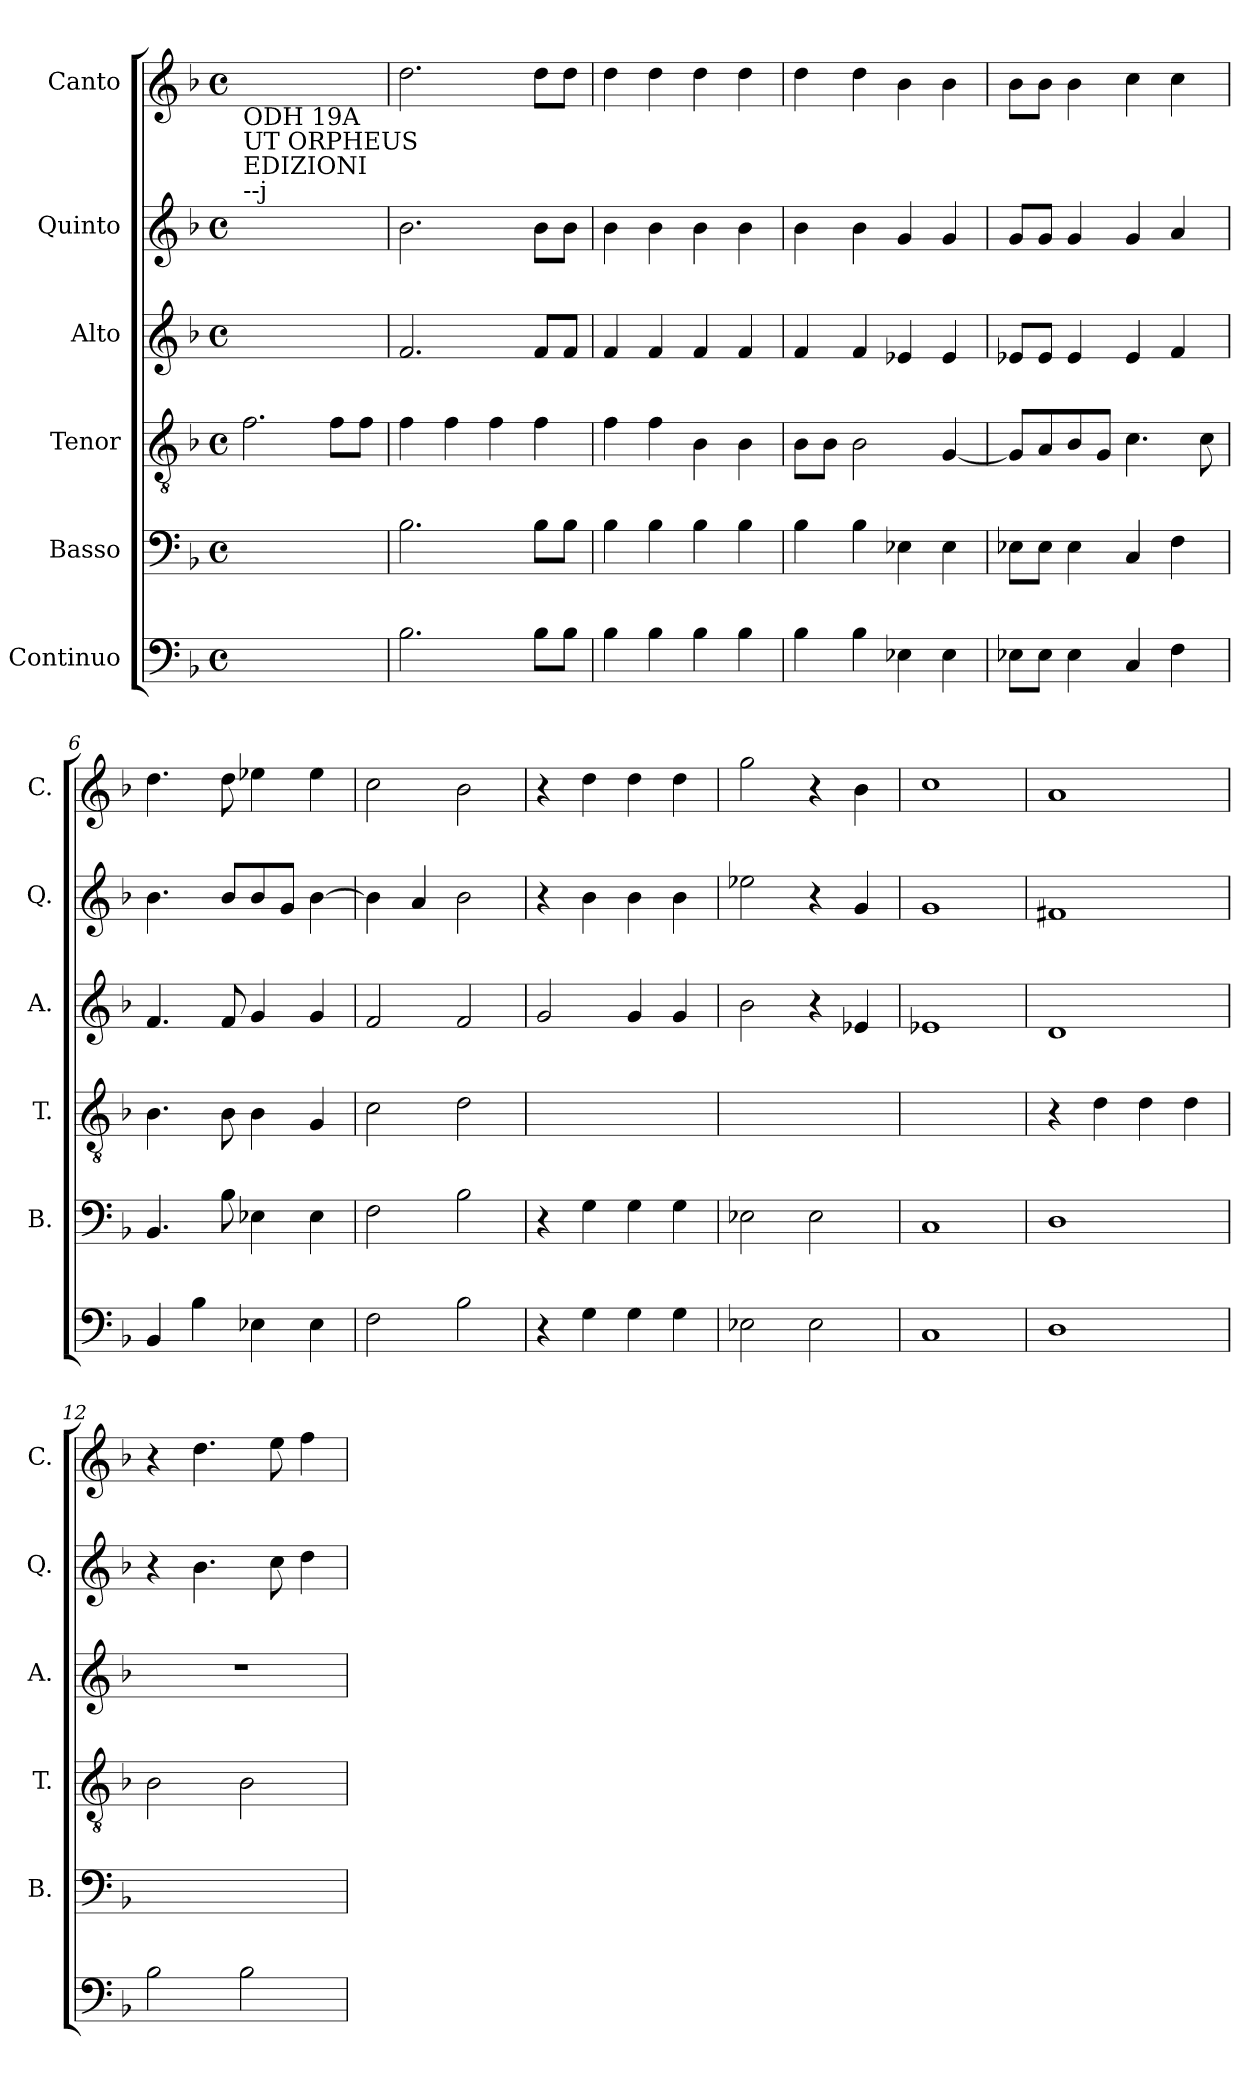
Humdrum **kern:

**kern	**kern	**kern	**kern	**kern	**kern
*part6	*part5	*part4	*part3	*part2	*part1
*staff6	*staff5	*staff4	*staff3	*staff2	*staff1
*I"Continuo	*I"Basso	*I"Tenor	*I"Alto	*I"Quinto	*I"Canto
*	*I'B.	*I'T.	*I'A.	*I'Q.	*I'C.
*clefF4	*clefF4	*clefGv2	*clefG2	*clefG2	*clefG2
*k[b-]	*k[b-]	*k[b-]	*k[b-]	*k[b-]	*k[b-]
*F:	*F:	*F:	*F:	*F:	*F:
*M4/4	*M4/4	*M4/4	*M4/4	*M4/4	*M4/4
*met(c)	*met(c)	*met(c)	*met(c)	*met(c)	*met(c)
=1	=1	=1	=1	=1	=1
!	!	!	!	!	!LO:TX:b:t=ODH 19A
!	!	!	!	!	!LO:TX:b:t=UT ORPHEUS
!	!	!	!	!	!LO:TX:b:t=EDIZIONI
!	!	!	!	!	!LO:TX:b:t=--j
1ryy	1ryy	2.f\	1ryy	1ryy	1ryy
.	.	8f\L	.	.	.
.	.	8f\J	.	.	.
=2	=2	=2	=2	=2	=2
2.B-\	2.B-\	4f\	2.f/	2.b-\	2.dd\
.	.	4f\	.	.	.
.	.	4f\	.	.	.
8B-\L	8B-\L	4f\	8f/L	8b-\L	8dd\L
8B-\J	8B-\J	.	8f/J	8b-\J	8dd\J
=3	=3	=3	=3	=3	=3
4B-\	4B-\	4f\	4f/	4b-\	4dd\
4B-\	4B-\	4f\	4f/	4b-\	4dd\
4B-\	4B-\	4B-\	4f/	4b-\	4dd\
4B-\	4B-\	4B-\	4f/	4b-\	4dd\
=4	=4	=4	=4	=4	=4
4B-\	4B-\	8B-\L	4f/	4b-\	4dd\
.	.	8B-\J	.	.	.
4B-\	4B-\	2B-\	4f/	4b-\	4dd\
4E-X\	4E-X\	.	4e-X/	4g/	4b-\
4E-\	4E-\	[4G/	4e-/	4g/	4b-\
=5	=5	=5	=5	=5	=5
8E-X\L	8E-X\L	8G/L]	8e-X/L	8g/L	8b-\L
8E-\J	8E-\J	8A/	8e-/J	8g/J	8b-\J
4E-\	4E-\	8B-/	4e-/	4g/	4b-\
.	.	8G/J	.	.	.
4C/	4C/	4.c\	4e-/	4g/	4cc\
4F\	4F\	.	4f/	4a/	4cc\
.	.	8c\	.	.	.
!!LO:LB:g=z
=6	=6	=6	=6	=6	=6
4BB-/	4.BB-/	4.B-\	4.f/	4.b-\	4.dd\
4B-\	.	.	.	.	.
.	8B-\	8B-\	8f/	8b-/L	8dd\
4E-X\	4E-X\	4B-\	4g/	8b-/	4ee-X\
.	.	.	.	8g/J	.
4E-\	4E-\	4G/	4g/	[4b-\	4ee-\
=7	=7	=7	=7	=7	=7
2F\	2F\	2c\	2f/	4b-\]	2cc\
.	.	.	.	4a/	.
2B-\	2B-\	2d\	2f/	2b-\	2b-\
=8	=8	=8	=8	=8	=8
4r	4r	1ryy	2g/	4r	4r
4G\	4G\	.	.	4b-\	4dd\
4G\	4G\	.	4g/	4b-\	4dd\
4G\	4G\	.	4g/	4b-\	4dd\
=9	=9	=9	=9	=9	=9
2E-X\	2E-X\	1ryy	2b-\	2ee-X\	2gg\
2E-\	2E-\	.	4r	4r	4r
.	.	.	4e-X/	4g/	4b-\
=10	=10	=10	=10	=10	=10
1C	1C	1ryy	1e-X	1g	1cc
=11	=11	=11	=11	=11	=11
1D	1D	4r	1d	1f#X	1a
.	.	4d\	.	.	.
.	.	4d\	.	.	.
.	.	4d\	.	.	.
!!LO:PB:g=z
=12	=12	=12	=12	=12	=12
2B-\	1ryy	2B-\	1r	4r	4r
.	.	.	.	4.b-\	4.dd\
2B-\	.	2B-\	.	.	.
.	.	.	.	8cc\	8ee\
.	.	.	.	4dd\	4ff\
=	=	=	=	=	=
*-	*-	*-	*-	*-	*-
